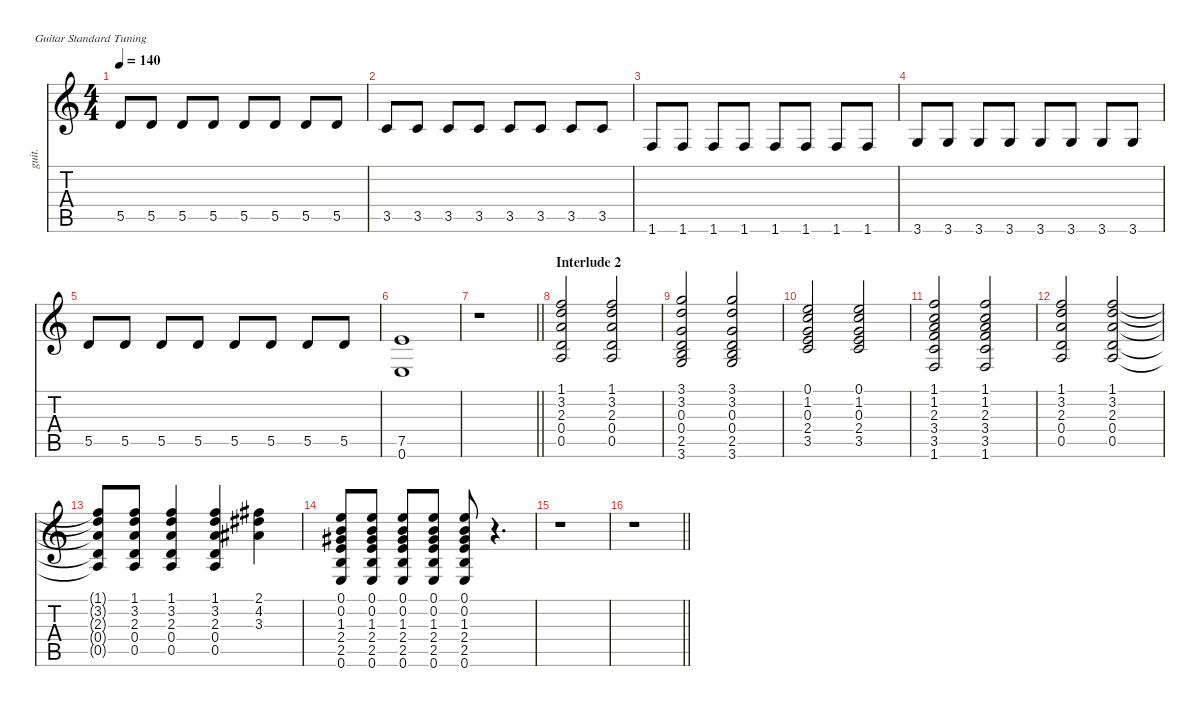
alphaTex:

\defaultSystemsLayout 4
\hideDynamics
\bracketExtendMode nobrackets
\otherSystemsTrackNameOrientation horizontal
\track ("Guitar2" "guit.") {instrument acousticguitarnylon}
\staff {score tabs}
\tuning (E4 B3 G3 D3 A2 E2)
\ts (4 4)
\tempo 140
\clef g2
\ks aminor
5.5.8{dy mf} 5.5.8 5.5.8 5.5.8 5.5.8 5.5.8 5.5.8 5.5.8 |
3.5.8 3.5.8 3.5.8 3.5.8 3.5.8 3.5.8 3.5.8 3.5.8 |
1.6.8 1.6.8 1.6.8 1.6.8 1.6.8 1.6.8 1.6.8 1.6.8 |
3.6.8 3.6.8 3.6.8 3.6.8 3.6.8 3.6.8 3.6.8 3.6.8 |
5.5.8 5.5.8 5.5.8 5.5.8 5.5.8 5.5.8 5.5.8 5.5.8 |
(7.5 0.6).1{dy f} |
\barLineRight lightlight
r.1 |
\section ("" "Interlude 2")
(1.1 3.2 2.3 0.4 0.5).2 (1.1 3.2 2.3 0.4 0.5).2 |
(3.1 3.2 0.3 0.4 2.5 3.6).2 (3.1 3.2 0.3 0.4 2.5 3.6).2 |
(0.1 1.2 0.3 2.4 3.5).2 (0.1 1.2 0.3 2.4 3.5).2 |
(1.1 1.2 2.3 3.4 3.5 1.6).2 (1.1 1.2 2.3 3.4 3.5 1.6).2 |
(1.1 3.2 2.3 0.4 0.5).2 (1.1 3.2 2.3 0.4 0.5).2 |
(1.1{t} 3.2{t} 2.3{t} 0.4{t} 0.5{t}).8 (1.1 3.2 2.3 0.4 0.5).8 (1.1 3.2 2.3 0.4 0.5).4 (1.1 3.2 2.3 0.4 0.5).4 (2.1{acc #} 4.2{acc #} 3.3{acc #}).4 |
(0.1 0.2 1.3{acc #} 2.4 2.5 0.6).8{dy mf} (0.1 0.2 1.3{acc #} 2.4 2.5 0.6).8 (0.1 0.2 1.3{acc #} 2.4 2.5 0.6).8 (0.1 0.2 1.3{acc #} 2.4 2.5 0.6).8 (0.1 0.2 1.3{acc #} 2.4 2.5 0.6).8 r.4{d} |
r.1 |
\barLineRight lightlight
r.1
